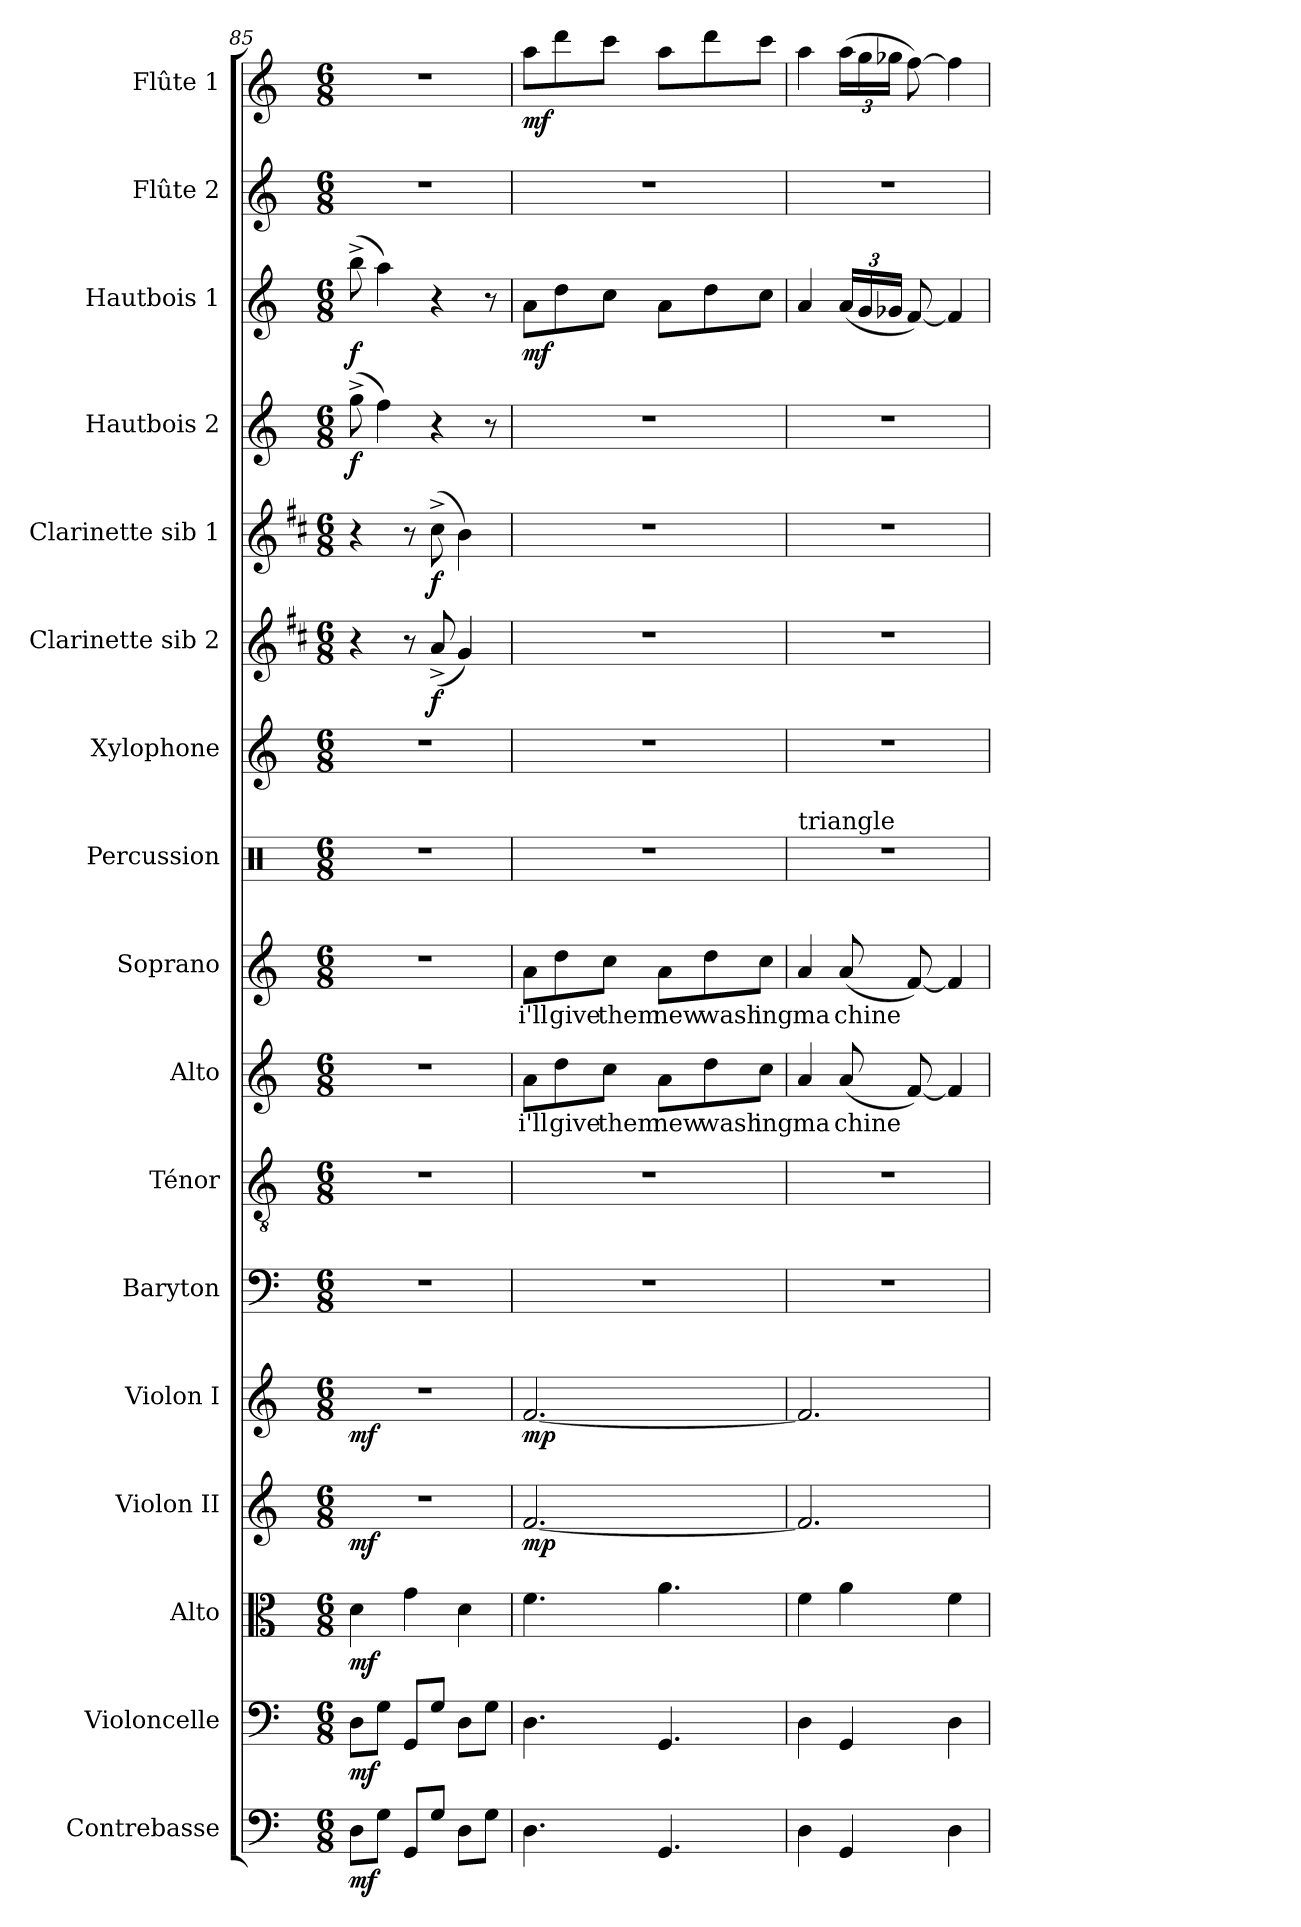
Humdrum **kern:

**kern	**dynam	**kern	**dynam	**kern	**dynam	**kern	**dynam	**kern	**dynam	**kern	**kern	**kern	**text	**kern	**text	**kern	**kern	**kern	**dynam	**kern	**dynam	**kern	**dynam	**kern	**dynam	**kern	**kern	**dynam
*part17	*part17	*part16	*part16	*part15	*part15	*part14	*part14	*part13	*part13	*part12	*part11	*part10	*part10	*part9	*part9	*part8	*part7	*part6	*part6	*part5	*part5	*part4	*part4	*part3	*part3	*part2	*part1	*part1
*staff17	*staff17	*staff16	*staff16	*staff15	*staff15	*staff14	*staff14	*staff13	*staff13	*staff12	*staff11	*staff10	*staff10	*staff9	*staff9	*staff8	*staff7	*staff6	*staff6	*staff5	*staff5	*staff4	*staff4	*staff3	*staff3	*staff2	*staff1	*staff1
*I"Contrebasse	*	*I"Violoncelle	*	*I"Alto	*	*I"Violon II	*	*I"Violon I	*	*I"Baryton	*I"Ténor	*I"Alto	*	*I"Soprano	*	*I"Percussion	*I"Xylophone	*I"Clarinette sib 2	*	*I"Clarinette sib 1	*	*I"Hautbois 2	*	*I"Hautbois 1	*	*I"Flûte 2	*I"Flûte 1	*
*I'Cb.	*	*I'Vc.	*	*I'A	*	*I'Vln. II	*	*I'Vln. I	*	*I'Bar.	*I'T	*I'A	*	*I'S	*	*I'Perc.	*I'Xyl.	*I'Cl. Sib 2	*	*I'Cl. Sib 1	*	*I'Hb. 2	*	*I'Hb. 1	*	*I'Fl. 2	*I'Fl. 1	*
!!LO:PB:g=z
*clefF4	*	*clefF4	*	*clefC3	*	*clefG2	*	*clefG2	*	*clefF4	*clefGv2	*clefG2	*	*clefG2	*	*clefX	*clefG2	*clefG2	*	*clefG2	*	*clefG2	*	*clefG2	*	*clefG2	*clefG2	*
*ITrd7c12	*	*	*	*	*	*	*	*	*	*	*	*	*	*	*	*	*	*ITrd1c2	*	*ITrd1c2	*	*	*	*	*	*	*	*
*k[]	*	*k[]	*	*k[]	*	*k[]	*	*k[]	*	*k[]	*k[]	*k[]	*	*k[]	*	*k[]	*k[]	*k[]	*	*k[]	*	*k[]	*	*k[]	*	*k[]	*k[]	*
*C:	*	*C:	*	*C:	*	*C:	*	*C:	*	*C:	*C:	*C:	*	*C:	*	*C:	*C:	*C:	*	*C:	*	*C:	*	*C:	*	*C:	*C:	*
*M6/8	*	*M6/8	*	*M6/8	*	*M6/8	*	*M6/8	*	*M6/8	*M6/8	*M6/8	*	*M6/8	*	*M6/8	*M6/8	*M6/8	*	*M6/8	*	*M6/8	*	*M6/8	*	*M6/8	*M6/8	*
=85	=85	=85	=85	=85	=85	=85	=85	=85	=85	=85	=85	=85	=85	=85	=85	=85	=85	=85	=85	=85	=85	=85	=85	=85	=85	=85	=85	=85
!	!LO:DY:b	!	!LO:DY:b	!	!LO:DY:b	!	!LO:DY:b	!	!LO:DY:b	!	!	!	!	!	!	!	!	!	!	!	!	!	!LO:DY:b	!	!LO:DY:b	!	!	!
8DD\L	mf	8D\L	mf	4d\	mf	2.r	mf	2.r	mf	2.r	2.r	2.r	.	2.r	.	2.r	2.r	4r	.	4r	.	(>8gg^>\	f	(>8bb^>\	f	2.r	2.r	.
8GG\J	.	8G\J	.	.	.	.	.	.	.	.	.	.	.	.	.	.	.	.	.	.	.	4ff\)	.	4aa\)	.	.	.	.
8GGG/L	.	8GG/L	.	4g\	.	.	.	.	.	.	.	.	.	.	.	.	.	8r	.	8r	.	.	.	.	.	.	.	.
!	!	!	!	!	!	!	!	!	!	!	!	!	!	!	!	!	!	!	!LO:DY:b	!	!LO:DY:b	!	!	!	!	!	!	!
8GG/J	.	8G/J	.	.	.	.	.	.	.	.	.	.	.	.	.	.	.	(<8g^</	f	(>8b^>\	f	4r	.	4r	.	.	.	.
8DD\L	.	8D\L	.	4d\	.	.	.	.	.	.	.	.	.	.	.	.	.	4f/)	.	4a\)	.	.	.	.	.	.	.	.
8GG\J	.	8G\J	.	.	.	.	.	.	.	.	.	.	.	.	.	.	.	.	.	.	.	8r	.	8r	.	.	.	.
=86	=86	=86	=86	=86	=86	=86	=86	=86	=86	=86	=86	=86	=86	=86	=86	=86	=86	=86	=86	=86	=86	=86	=86	=86	=86	=86	=86	=86
!	!	!	!	!	!	!	!LO:DY:b	!	!LO:DY:b	!	!	!	!LO:LY:b	!	!LO:LY:b	!	!	!	!	!	!	!	!	!	!LO:DY:b	!	!	!LO:DY:b
4.DD\	.	4.D\	.	4.f\	.	[2.f/	mp	[2.f/	mp	2.r	2.r	8a\L	i'll	8a\L	i'll	2.r	2.r	2.r	.	2.r	.	2.r	.	8a\L	mf	2.r	8aa\L	mf
!	!	!	!	!	!	!	!	!	!	!	!	!	!LO:LY:b	!	!LO:LY:b	!	!	!	!	!	!	!	!	!	!	!	!	!
.	.	.	.	.	.	.	.	.	.	.	.	8dd\	give	8dd\	give	.	.	.	.	.	.	.	.	8dd\	.	.	8ddd\	.
!	!	!	!	!	!	!	!	!	!	!	!	!	!LO:LY:b	!	!LO:LY:b	!	!	!	!	!	!	!	!	!	!	!	!	!
.	.	.	.	.	.	.	.	.	.	.	.	8cc\J	them	8cc\J	them	.	.	.	.	.	.	.	.	8cc\J	.	.	8ccc\J	.
!	!	!	!	!	!	!	!	!	!	!	!	!	!LO:LY:b	!	!LO:LY:b	!	!	!	!	!	!	!	!	!	!	!	!	!
4.GGG/	.	4.GG/	.	4.a\	.	.	.	.	.	.	.	8a\L	new	8a\L	new	.	.	.	.	.	.	.	.	8a\L	.	.	8aa\L	.
!	!	!	!	!	!	!	!	!	!	!	!	!	!LO:LY:b	!	!LO:LY:b	!	!	!	!	!	!	!	!	!	!	!	!	!
.	.	.	.	.	.	.	.	.	.	.	.	8dd\	wash	8dd\	wash	.	.	.	.	.	.	.	.	8dd\	.	.	8ddd\	.
!	!	!	!	!	!	!	!	!	!	!	!	!	!LO:LY:b	!	!LO:LY:b	!	!	!	!	!	!	!	!	!	!	!	!	!
.	.	.	.	.	.	.	.	.	.	.	.	8cc\J	ing	8cc\J	ing	.	.	.	.	.	.	.	.	8cc\J	.	.	8ccc\J	.
=87	=87	=87	=87	=87	=87	=87	=87	=87	=87	=87	=87	=87	=87	=87	=87	=87	=87	=87	=87	=87	=87	=87	=87	=87	=87	=87	=87	=87
!	!	!	!	!	!	!	!	!	!	!	!	!	!	!	!	!LO:TX:a:t=triangle	!	!	!	!	!	!	!	!	!	!	!	!
!	!	!	!	!	!	!	!	!	!	!	!	!	!LO:LY:b	!	!LO:LY:b	!	!	!	!	!	!	!	!	!	!	!	!	!
4DD\	.	4D\	.	4f\	.	2.f/]	.	2.f/]	.	2.r	2.r	4a/	ma	4a/	ma	2.r	2.r	2.r	.	2.r	.	2.r	.	4a/	.	2.r	4aa\	.
!	!	!	!	!	!	!	!	!	!	!	!	!	!LO:LY:b	!	!LO:LY:b	!	!	!	!	!	!	!	!	!	!	!	!	!
4GGG/	.	4GG/	.	4a\	.	.	.	.	.	.	.	(<8a/	chine	(<8a/	chine	.	.	.	.	.	.	.	.	(<24a/LL	.	.	(>24aa\LL	.
.	.	.	.	.	.	.	.	.	.	.	.	.	.	.	.	.	.	.	.	.	.	.	.	24g/	.	.	24gg\	.
.	.	.	.	.	.	.	.	.	.	.	.	.	.	.	.	.	.	.	.	.	.	.	.	24g-X/JJ	.	.	24gg-X\JJ	.
.	.	.	.	.	.	.	.	.	.	.	.	[8f/)	.	[8f/)	.	.	.	.	.	.	.	.	.	[8f/)	.	.	[8ff\)	.
4DD\	.	4D\	.	4f\	.	.	.	.	.	.	.	4f/]	.	4f/]	.	.	.	.	.	.	.	.	.	4f/]	.	.	4ff\]	.
=	=	=	=	=	=	=	=	=	=	=	=	=	=	=	=	=	=	=	=	=	=	=	=	=	=	=	=	=
*-	*-	*-	*-	*-	*-	*-	*-	*-	*-	*-	*-	*-	*-	*-	*-	*-	*-	*-	*-	*-	*-	*-	*-	*-	*-	*-	*-	*-
